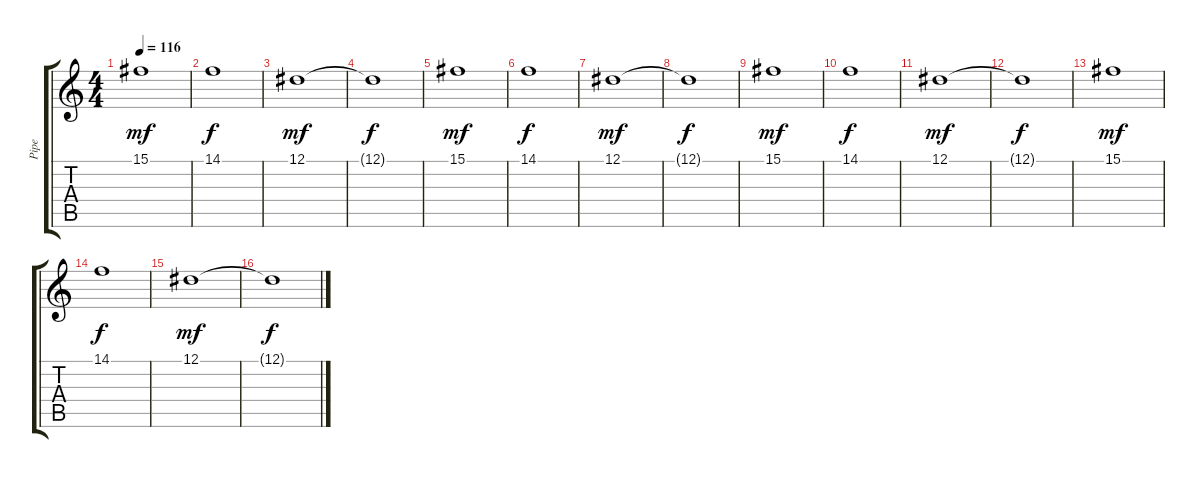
\track ("Pipe" "Pipe") {instrument shakuhachi}
\staff {score tabs}
\tuning (Eb4 Bb3 Gb3 Db3 Ab2 Eb2) {hide}
\ts (4 4)
\tempo 116
\clef g2
\ks c
15.1.1{dy mf} |
14.1.1{dy f} |
12.1.1{dy mf} |
12.1{t}.1{dy f} |
15.1.1{dy mf} |
14.1.1{dy f} |
12.1.1{dy mf} |
12.1{t}.1{dy f} |
15.1.1{dy mf} |
14.1.1{dy f} |
12.1.1{dy mf} |
12.1{t}.1{dy f} |
15.1.1{dy mf} |
14.1.1{dy f} |
12.1.1{dy mf} |
12.1{t}.1{dy f}
